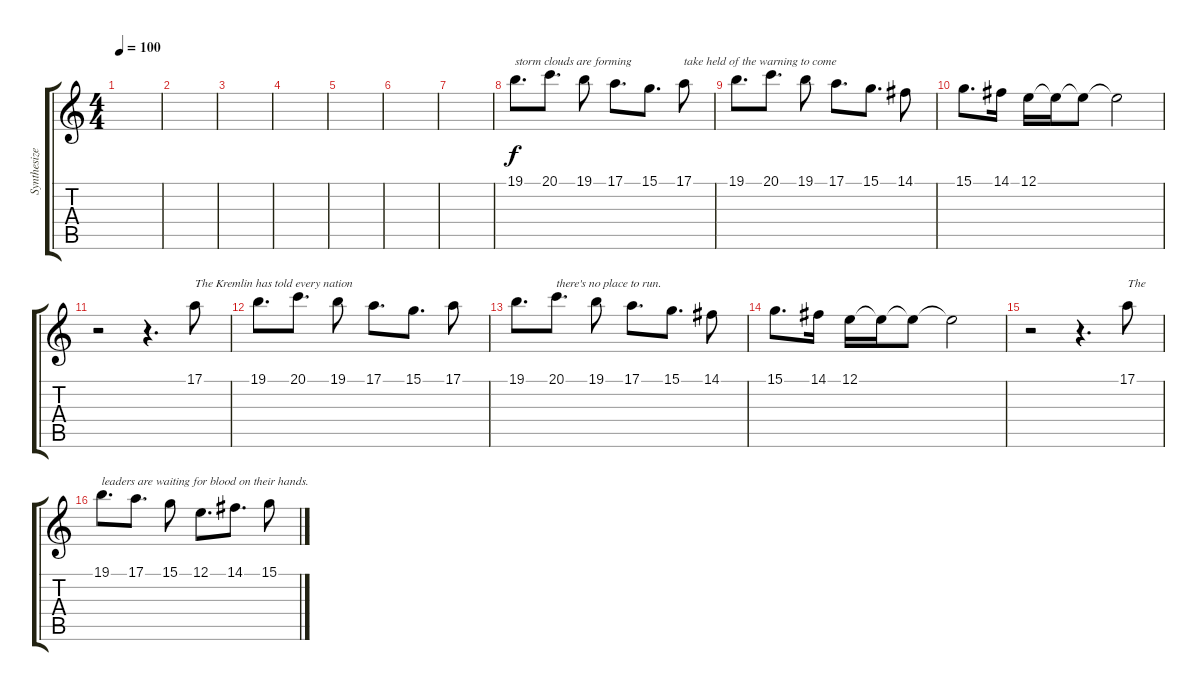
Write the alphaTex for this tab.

\track ("Synthesizer (Staff 1)" "Synthesize") {instrument lead7fifths}
\staff {score tabs}
\tuning (E4 B3 G3 D3 A2 E2) {hide}
\ts (4 4)
\tempo 100
\clef g2
\ks c
|
|
|
|
|
|
|
19.1.8{d txt "storm clouds are forming"} 20.1.8{d} 19.1.8 17.1.8{d} 15.1.8{d} 17.1.8{txt "take held of the warning to come"} |
19.1.8{d} 20.1.8{d} 19.1.8 17.1.8{d} 15.1.8{d} 14.1.8 |
15.1.8{d} 14.1.16 12.1.16 12.1{t}.16 12.1{t}.8 12.1{t}.2 |
r.2 r.4{d} 17.1.8{txt "The Kremlin has told every nation"} |
19.1.8{d} 20.1.8{d} 19.1.8 17.1.8{d} 15.1.8{d} 17.1.8 |
19.1.8{d} 20.1.8{d txt "there's no place to run."} 19.1.8 17.1.8{d} 15.1.8{d} 14.1.8 |
15.1.8{d} 14.1.16 12.1.16 12.1{t}.16 12.1{t}.8 12.1{t}.2 |
r.2 r.4{d} 17.1.8{txt "The"} |
19.1.8{d txt "leaders are waiting for blood on their hands."} 17.1.8{d} 15.1.8 12.1.8{d} 14.1.8{d} 15.1.8
